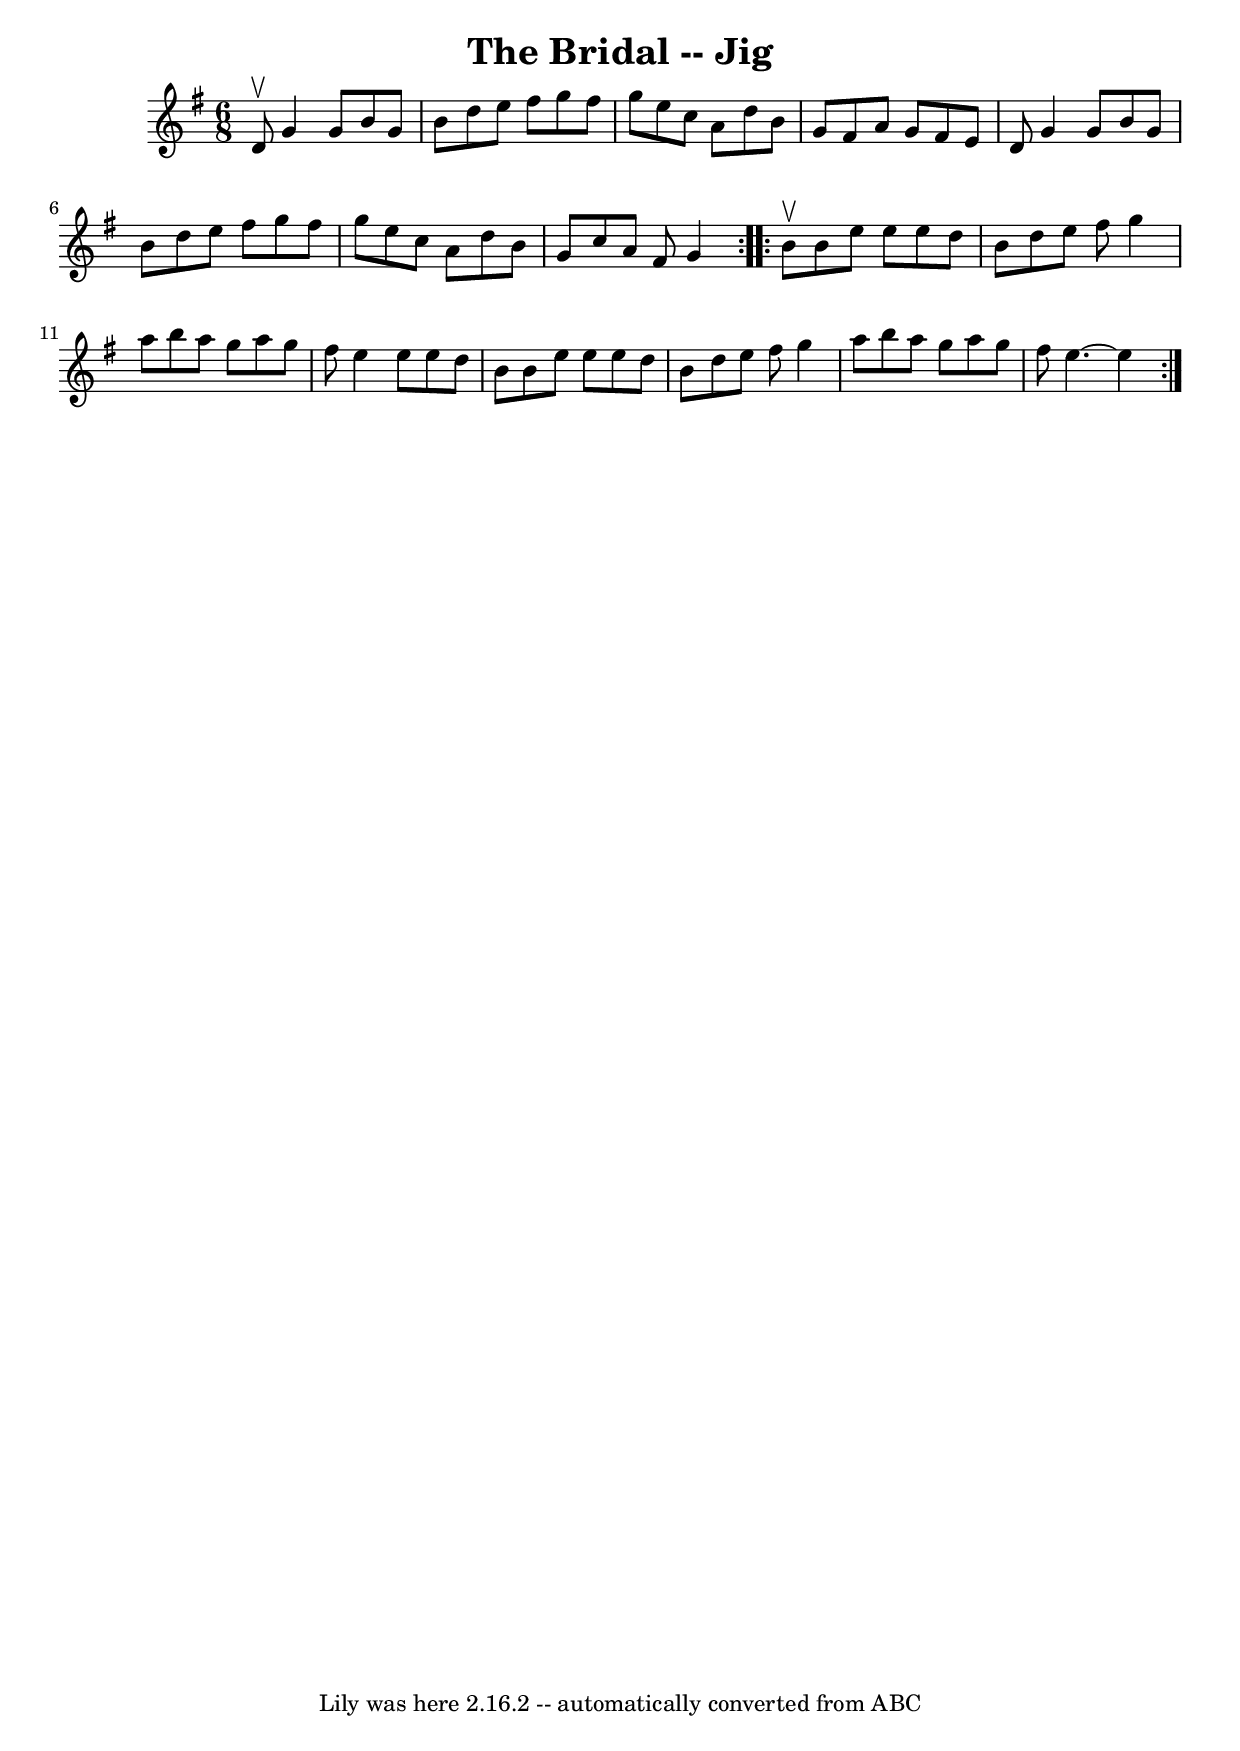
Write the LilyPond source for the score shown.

\version "2.7.40"
\include "Mammoth.ily"
\header {
	%% book = "Ryan's Mammoth Collection"
	crossRefNumber = "1"
	footnotes = "\\\\87 448"
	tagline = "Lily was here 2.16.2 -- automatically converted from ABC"
	title = "The Bridal -- Jig"
}
voicedefault =  {


\repeat volta 2 {
\time 6/8 \key g \major d'8^\upbow |
 g'4 g'8 b'8 g'8    
b'8    |
 d''8 e''8 fis''8 g''8 fis''8 g''8    |
  
 e''8 c''8 a'8 d''8 b'8 g'8    |
 fis'8 a'8 g'8    
fis'8 e'8 d'8    |
 g'4 g'8 b'8 g'8 b'8    |
 
 d''8 e''8 fis''8 g''8 fis''8 g''8    |
 e''8 c''8   
 a'8 d''8 b'8 g'8    |
 c''8 a'8 fis'8 g'4  }     
\repeat volta 2 { b'8^\upbow |
 b'8 e''8 e''8 e''8    
d''8 b'8    |
 d''8 e''8 fis''8 g''4 a''8    |
   
b''8 a''8 g''8 a''8 g''8 fis''8    |
 e''4 e''8    
e''8 d''8 b'8    |
 b'8 e''8 e''8 e''8 d''8 b'8  
  |
 d''8 e''8 fis''8 g''4 a''8    |
 b''8 a''8  
 g''8 a''8 g''8 fis''8    |
 e''4.   ~ e''4  }   
}

\score{
    <<

	\context Staff="default"
	{
	    \voicedefault 
	}

    >>
	\layout {
	}
	\midi {}
}
